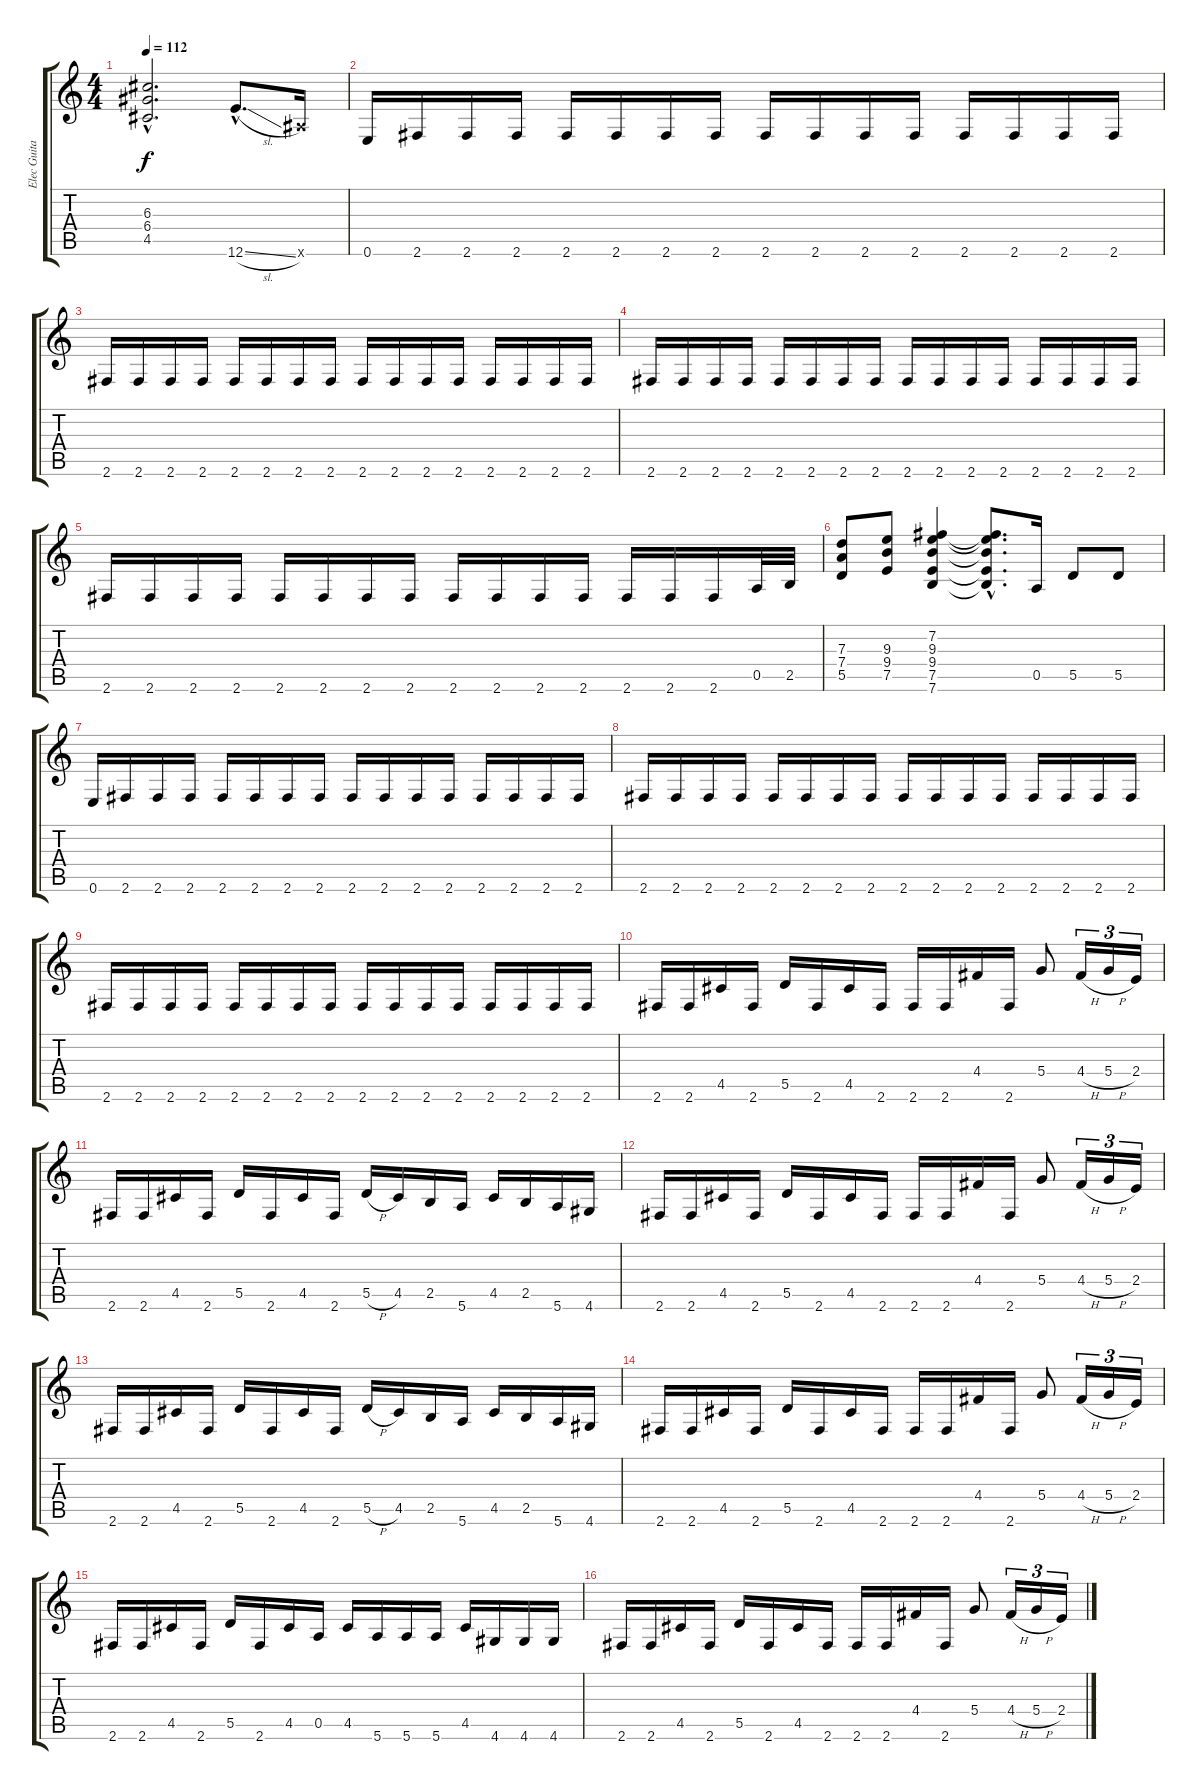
\track ("Elec Guitar 1" "Elec Guita") {instrument overdrivenguitar}
\staff {score tabs}
\tuning (E4 B3 G3 D3 A2 E2) {hide}
\ts (4 4)
\tempo 112
\clef g2
\ks c
(6.3{hac t} 6.4{hac t} 4.5{hac t}).2{d dy f} 12.6{sl hac}.8{d} 6.6{x}.16 |
0.6.16 2.6.16 2.6.16 2.6.16 2.6.16 2.6.16 2.6.16 2.6.16 2.6.16 2.6.16 2.6.16 2.6.16 2.6.16 2.6.16 2.6.16 2.6.16 |
2.6.16 2.6.16 2.6.16 2.6.16 2.6.16 2.6.16 2.6.16 2.6.16 2.6.16 2.6.16 2.6.16 2.6.16 2.6.16 2.6.16 2.6.16 2.6.16 |
2.6.16 2.6.16 2.6.16 2.6.16 2.6.16 2.6.16 2.6.16 2.6.16 2.6.16 2.6.16 2.6.16 2.6.16 2.6.16 2.6.16 2.6.16 2.6.16 |
2.6.16 2.6.16 2.6.16 2.6.16 2.6.16 2.6.16 2.6.16 2.6.16 2.6.16 2.6.16 2.6.16 2.6.16 2.6.16 2.6.16 2.6.16 0.5.32 2.5.32 |
(7.3 7.4 5.5).8 (9.3 9.4 7.5).8 (7.2 9.3 9.4 7.5 7.6).4 (7.2{hac t} 9.3{hac t} 9.4{hac t} 7.5{t} 7.6{hac t}).8{d} 0.5.16 5.5.8 5.5.8 |
0.6.16 2.6.16 2.6.16 2.6.16 2.6.16 2.6.16 2.6.16 2.6.16 2.6.16 2.6.16 2.6.16 2.6.16 2.6.16 2.6.16 2.6.16 2.6.16 |
2.6.16 2.6.16 2.6.16 2.6.16 2.6.16 2.6.16 2.6.16 2.6.16 2.6.16 2.6.16 2.6.16 2.6.16 2.6.16 2.6.16 2.6.16 2.6.16 |
2.6.16 2.6.16 2.6.16 2.6.16 2.6.16 2.6.16 2.6.16 2.6.16 2.6.16 2.6.16 2.6.16 2.6.16 2.6.16 2.6.16 2.6.16 2.6.16 |
2.6.16 2.6.16 4.5.16 2.6.16 5.5.16 2.6.16 4.5.16 2.6.16 2.6.16 2.6.16 4.4.16 2.6.16 5.4.8 4.4{h}.16{tu (3 2)} 5.4{h}.16{tu (3 2)} 2.4.16{tu (3 2)} |
2.6.16 2.6.16 4.5.16 2.6.16 5.5.16 2.6.16 4.5.16 2.6.16 5.5{h}.16 4.5.16 2.5.16 5.6.16 4.5.16 2.5.16 5.6.16 4.6.16 |
2.6.16 2.6.16 4.5.16 2.6.16 5.5.16 2.6.16 4.5.16 2.6.16 2.6.16 2.6.16 4.4.16 2.6.16 5.4.8 4.4{h}.16{tu (3 2)} 5.4{h}.16{tu (3 2)} 2.4.16{tu (3 2)} |
2.6.16 2.6.16 4.5.16 2.6.16 5.5.16 2.6.16 4.5.16 2.6.16 5.5{h}.16 4.5.16 2.5.16 5.6.16 4.5.16 2.5.16 5.6.16 4.6.16 |
2.6.16 2.6.16 4.5.16 2.6.16 5.5.16 2.6.16 4.5.16 2.6.16 2.6.16 2.6.16 4.4.16 2.6.16 5.4.8 4.4{h}.16{tu (3 2)} 5.4{h}.16{tu (3 2)} 2.4.16{tu (3 2)} |
2.6.16 2.6.16 4.5.16 2.6.16 5.5.16 2.6.16 4.5.16 0.5.16 4.5.16 5.6.16 5.6.16 5.6.16 4.5.16 4.6.16 4.6.16 4.6.16 |
2.6.16 2.6.16 4.5.16 2.6.16 5.5.16 2.6.16 4.5.16 2.6.16 2.6.16 2.6.16 4.4.16 2.6.16 5.4.8 4.4{h}.16{tu (3 2)} 5.4{h}.16{tu (3 2)} 2.4.16{tu (3 2)}
